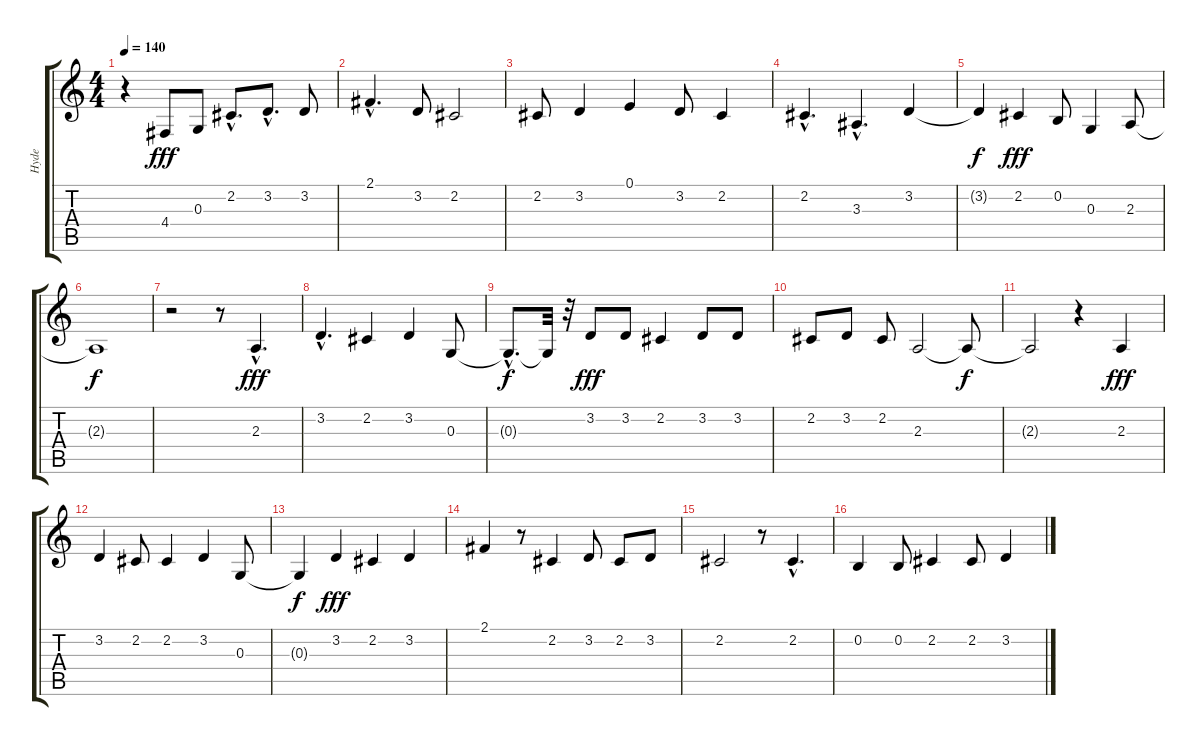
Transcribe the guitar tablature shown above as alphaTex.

\track ("Hyde" "Hyde") {instrument flute}
\staff {score tabs}
\tuning (E4 B3 G3 D3 A2 E2) {hide}
\ts (4 4)
\tempo 140
\clef g2
\ks c
r.4{dy fff} 4.4.8 0.3.8 2.2{hac}.8{d} 3.2{hac}.8{d} 3.2.8 |
2.1{hac}.4{d} 3.2.8 2.2.2 |
2.2.8 3.2.4 0.1.4 3.2.8 2.2.4 |
2.2{hac}.4{d} 3.3{hac}.4{d} 3.2.4 |
3.2{t}.4{dy f} 2.2.4{dy fff} 0.2.8 0.3.4 2.3.8 |
2.3{t}.1{dy f} |
r.2 r.8 2.3{hac}.4{d dy fff} |
3.2{hac}.4{d} 2.2.4 3.2.4 0.3.8 |
0.3{hac t}.8{d dy f} 0.3{t}.32 r.32 3.2.8{dy fff} 3.2.8 2.2.4 3.2.8 3.2.8 |
2.2.8 3.2.8 2.2.8 2.3.2 2.3{t}.8{dy f} |
2.3{t}.2 r.4 2.3.4{dy fff} |
3.2.4 2.2.8 2.2.4 3.2.4 0.3.8 |
0.3{t}.4{dy f} 3.2.4{dy fff} 2.2.4 3.2.4 |
2.1.4 r.8 2.2.4 3.2.8 2.2.8 3.2.8 |
2.2.2 r.8 2.2{hac}.4{d} |
0.2.4 0.2.8 2.2.4 2.2.8 3.2.4
